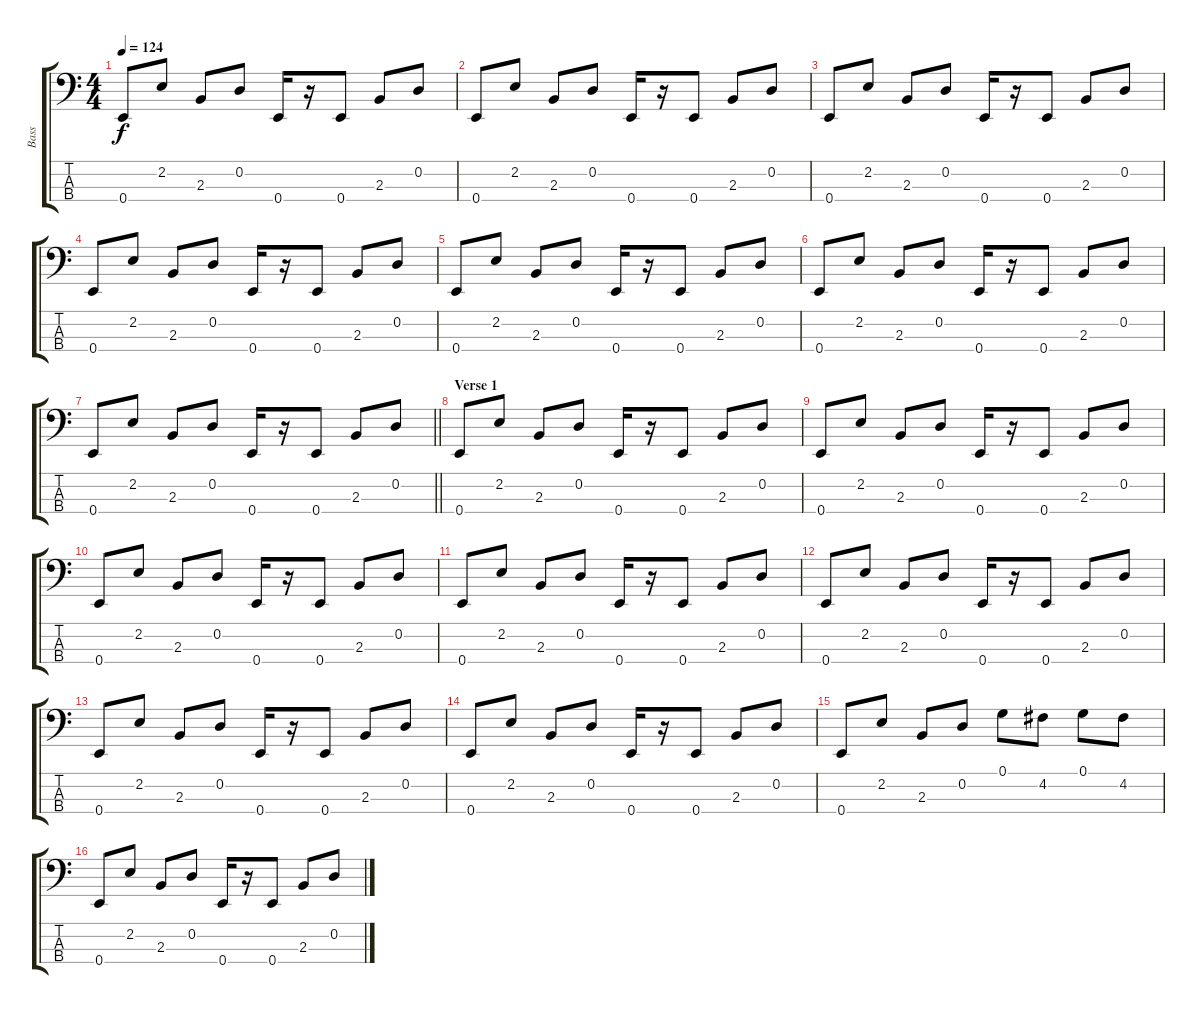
\track ("Bass" "Bass") {instrument electricbassfinger}
\staff {score tabs}
\tuning (G2 D2 A1 E1) {hide}
\ts (4 4)
\tempo 124
\clef f4
\ks c
0.4.8{dy f} 2.2.8 2.3.8 0.2.8 0.4.16 r.16 0.4.8 2.3.8 0.2.8 |
0.4.8 2.2.8 2.3.8 0.2.8 0.4.16 r.16 0.4.8 2.3.8 0.2.8 |
0.4.8 2.2.8 2.3.8 0.2.8 0.4.16 r.16 0.4.8 2.3.8 0.2.8 |
0.4.8 2.2.8 2.3.8 0.2.8 0.4.16 r.16 0.4.8 2.3.8 0.2.8 |
0.4.8 2.2.8 2.3.8 0.2.8 0.4.16 r.16 0.4.8 2.3.8 0.2.8 |
0.4.8 2.2.8 2.3.8 0.2.8 0.4.16 r.16 0.4.8 2.3.8 0.2.8 |
\barLineRight lightlight
0.4.8 2.2.8 2.3.8 0.2.8 0.4.16 r.16 0.4.8 2.3.8 0.2.8 |
\section ("" "Verse 1")
0.4.8 2.2.8 2.3.8 0.2.8 0.4.16 r.16 0.4.8 2.3.8 0.2.8 |
0.4.8 2.2.8 2.3.8 0.2.8 0.4.16 r.16 0.4.8 2.3.8 0.2.8 |
0.4.8 2.2.8 2.3.8 0.2.8 0.4.16 r.16 0.4.8 2.3.8 0.2.8 |
0.4.8 2.2.8 2.3.8 0.2.8 0.4.16 r.16 0.4.8 2.3.8 0.2.8 |
0.4.8 2.2.8 2.3.8 0.2.8 0.4.16 r.16 0.4.8 2.3.8 0.2.8 |
0.4.8 2.2.8 2.3.8 0.2.8 0.4.16 r.16 0.4.8 2.3.8 0.2.8 |
0.4.8 2.2.8 2.3.8 0.2.8 0.4.16 r.16 0.4.8 2.3.8 0.2.8 |
0.4.8 2.2.8 2.3.8 0.2.8 0.1.8 4.2.8 0.1.8 4.2.8 |
0.4.8 2.2.8 2.3.8 0.2.8 0.4.16 r.16 0.4.8 2.3.8 0.2.8
